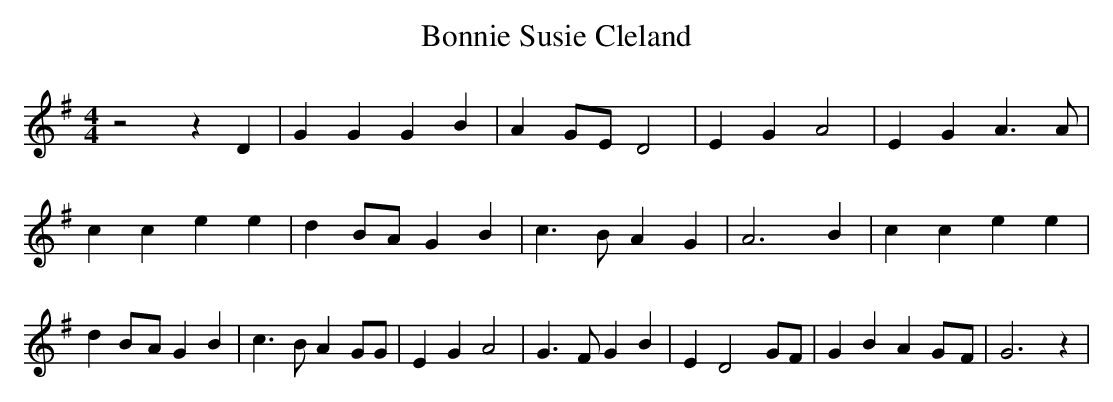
X:1
T:Bonnie Susie Cleland
M:4/4
L:1/4
K:G
 z2 z D| G G G B| AG/2-E/2 D2| E G A2| E G A3/2 A/2| c c e e| dB/2-A/2 G B|\
 c3/2 B/2 A G| A3 B| c c e e| dB/2-A/2 G B| c3/2 B/2 A G/2G/2| E G A2|\
 G3/2 F/2 G B| E D2 G/2F/2| G B AG/2-F/2| G3 z|
